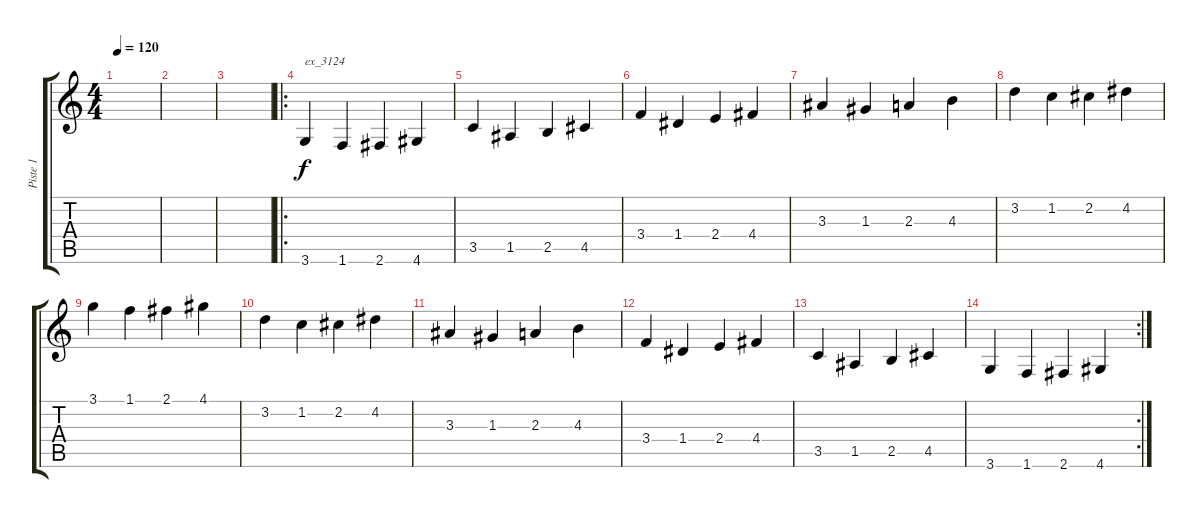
\track ("Piste 1" "Piste 1") {instrument acousticguitarsteel}
\staff {score tabs}
\tuning (E4 B3 G3 D3 A2 E2) {hide}
\ts (4 4)
\tempo 120
\clef g2
\ks c
|
|
|
\ro
3.6.4{txt "ex_3124"} 1.6.4 2.6.4 4.6.4 |
3.5.4 1.5.4 2.5.4 4.5.4 |
3.4.4 1.4.4 2.4.4 4.4.4 |
3.3.4 1.3.4 2.3.4 4.3.4 |
3.2.4 1.2.4 2.2.4 4.2.4 |
3.1.4 1.1.4 2.1.4 4.1.4 |
3.2.4 1.2.4 2.2.4 4.2.4 |
3.3.4 1.3.4 2.3.4 4.3.4 |
3.4.4 1.4.4 2.4.4 4.4.4 |
3.5.4 1.5.4 2.5.4 4.5.4 |
\rc 2
3.6.4 1.6.4 2.6.4 4.6.4
